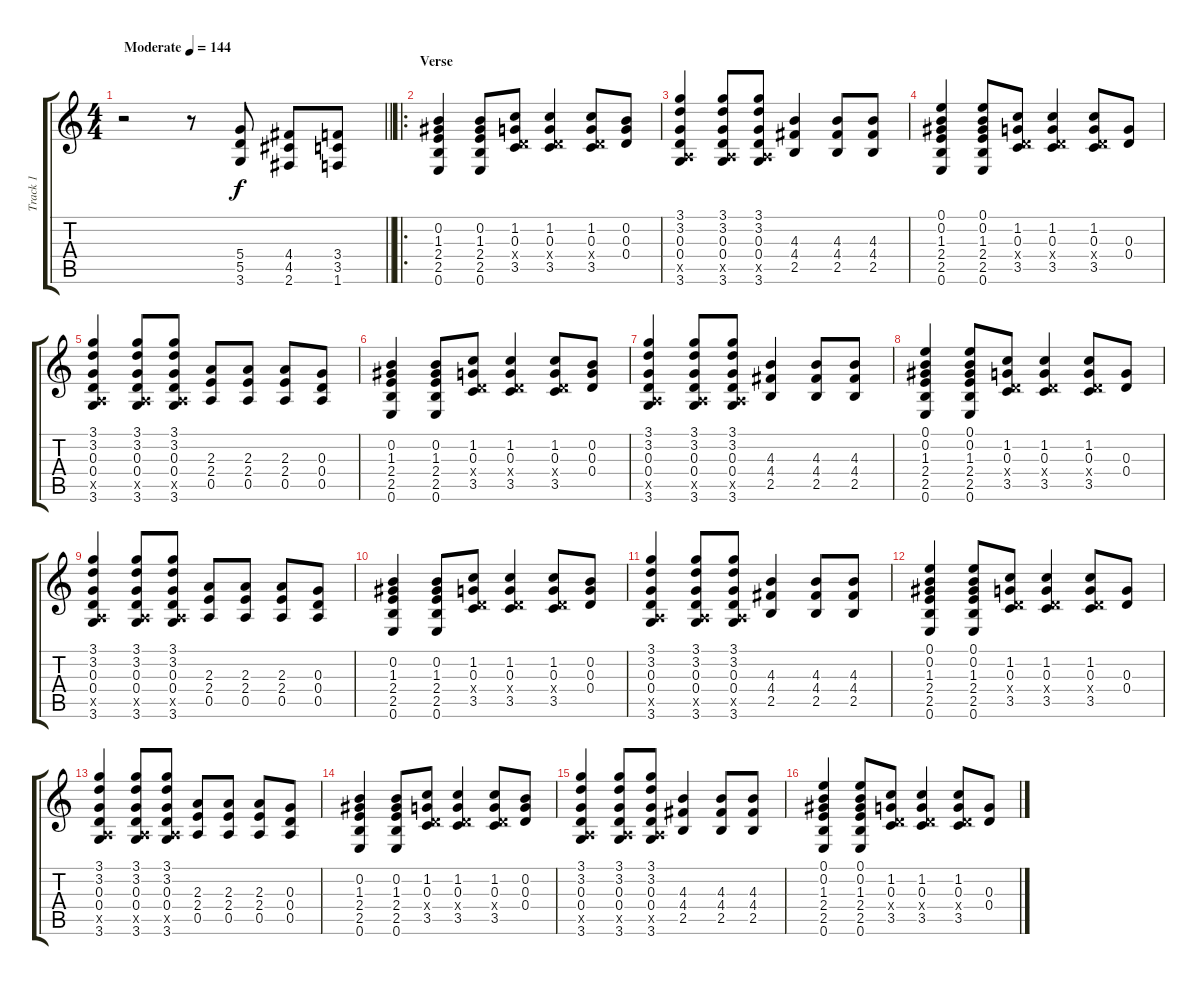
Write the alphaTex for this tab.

\track ("Track 1" "Track 1") {instrument distortionguitar}
\staff {score tabs}
\tuning (E4 B3 G3 D3 A2 E2) {hide}
\ts (4 4)
\tempo (144 "Moderate")
\clef g2
\barLineRight lightlight
\ks c
r.2{dy f instrument distortionguitar} r.8 (5.4 5.5 3.6).8 (4.4 4.5 2.6).8 (3.4 3.5 1.6).8 |
\ro
\section ("" "Verse")
(0.2 1.3 2.4 2.5 0.6).4 (0.2 1.3 2.4 2.5 0.6).8 (1.2 0.3 0.4{x} 3.5).8 (1.2 0.3 0.4{x} 3.5).4 (1.2 0.3 0.4{x} 3.5).8 (0.2 0.3 0.4).8 |
(3.1 3.2 0.3 0.4 0.5{x} 3.6).4 (3.1 3.2 0.3 0.4 0.5{x} 3.6).8 (3.1 3.2 0.3 0.4 0.5{x} 3.6).8 (4.3 4.4 2.5).4 (4.3 4.4 2.5).8 (4.3 4.4 2.5).8 |
(0.1 0.2 1.3 2.4 2.5 0.6).4 (0.1 0.2 1.3 2.4 2.5 0.6).8 (1.2 0.3 0.4{x} 3.5).8 (1.2 0.3 0.4{x} 3.5).4 (1.2 0.3 0.4{x} 3.5).8 (0.3 0.4).8 |
(3.1 3.2 0.3 0.4 0.5{x} 3.6).4 (3.1 3.2 0.3 0.4 0.5{x} 3.6).8 (3.1 3.2 0.3 0.4 0.5{x} 3.6).8 (2.3 2.4 0.5).8 (2.3 2.4 0.5).8 (2.3 2.4 0.5).8 (0.3 0.4 0.5).8 |
(0.2 1.3 2.4 2.5 0.6).4 (0.2 1.3 2.4 2.5 0.6).8 (1.2 0.3 0.4{x} 3.5).8 (1.2 0.3 0.4{x} 3.5).4 (1.2 0.3 0.4{x} 3.5).8 (0.2 0.3 0.4).8 |
(3.1 3.2 0.3 0.4 0.5{x} 3.6).4 (3.1 3.2 0.3 0.4 0.5{x} 3.6).8 (3.1 3.2 0.3 0.4 0.5{x} 3.6).8 (4.3 4.4 2.5).4 (4.3 4.4 2.5).8 (4.3 4.4 2.5).8 |
(0.1 0.2 1.3 2.4 2.5 0.6).4 (0.1 0.2 1.3 2.4 2.5 0.6).8 (1.2 0.3 0.4{x} 3.5).8 (1.2 0.3 0.4{x} 3.5).4 (1.2 0.3 0.4{x} 3.5).8 (0.3 0.4).8 |
(3.1 3.2 0.3 0.4 0.5{x} 3.6).4 (3.1 3.2 0.3 0.4 0.5{x} 3.6).8 (3.1 3.2 0.3 0.4 0.5{x} 3.6).8 (2.3 2.4 0.5).8 (2.3 2.4 0.5).8 (2.3 2.4 0.5).8 (0.3 0.4 0.5).8 |
(0.2 1.3 2.4 2.5 0.6).4 (0.2 1.3 2.4 2.5 0.6).8 (1.2 0.3 0.4{x} 3.5).8 (1.2 0.3 0.4{x} 3.5).4 (1.2 0.3 0.4{x} 3.5).8 (0.2 0.3 0.4).8 |
(3.1 3.2 0.3 0.4 0.5{x} 3.6).4 (3.1 3.2 0.3 0.4 0.5{x} 3.6).8 (3.1 3.2 0.3 0.4 0.5{x} 3.6).8 (4.3 4.4 2.5).4 (4.3 4.4 2.5).8 (4.3 4.4 2.5).8 |
(0.1 0.2 1.3 2.4 2.5 0.6).4 (0.1 0.2 1.3 2.4 2.5 0.6).8 (1.2 0.3 0.4{x} 3.5).8 (1.2 0.3 0.4{x} 3.5).4 (1.2 0.3 0.4{x} 3.5).8 (0.3 0.4).8 |
(3.1 3.2 0.3 0.4 0.5{x} 3.6).4 (3.1 3.2 0.3 0.4 0.5{x} 3.6).8 (3.1 3.2 0.3 0.4 0.5{x} 3.6).8 (2.3 2.4 0.5).8 (2.3 2.4 0.5).8 (2.3 2.4 0.5).8 (0.3 0.4 0.5).8 |
(0.2 1.3 2.4 2.5 0.6).4 (0.2 1.3 2.4 2.5 0.6).8 (1.2 0.3 0.4{x} 3.5).8 (1.2 0.3 0.4{x} 3.5).4 (1.2 0.3 0.4{x} 3.5).8 (0.2 0.3 0.4).8 |
(3.1 3.2 0.3 0.4 0.5{x} 3.6).4 (3.1 3.2 0.3 0.4 0.5{x} 3.6).8 (3.1 3.2 0.3 0.4 0.5{x} 3.6).8 (4.3 4.4 2.5).4 (4.3 4.4 2.5).8 (4.3 4.4 2.5).8 |
(0.1 0.2 1.3 2.4 2.5 0.6).4 (0.1 0.2 1.3 2.4 2.5 0.6).8 (1.2 0.3 0.4{x} 3.5).8 (1.2 0.3 0.4{x} 3.5).4 (1.2 0.3 0.4{x} 3.5).8 (0.3 0.4).8
